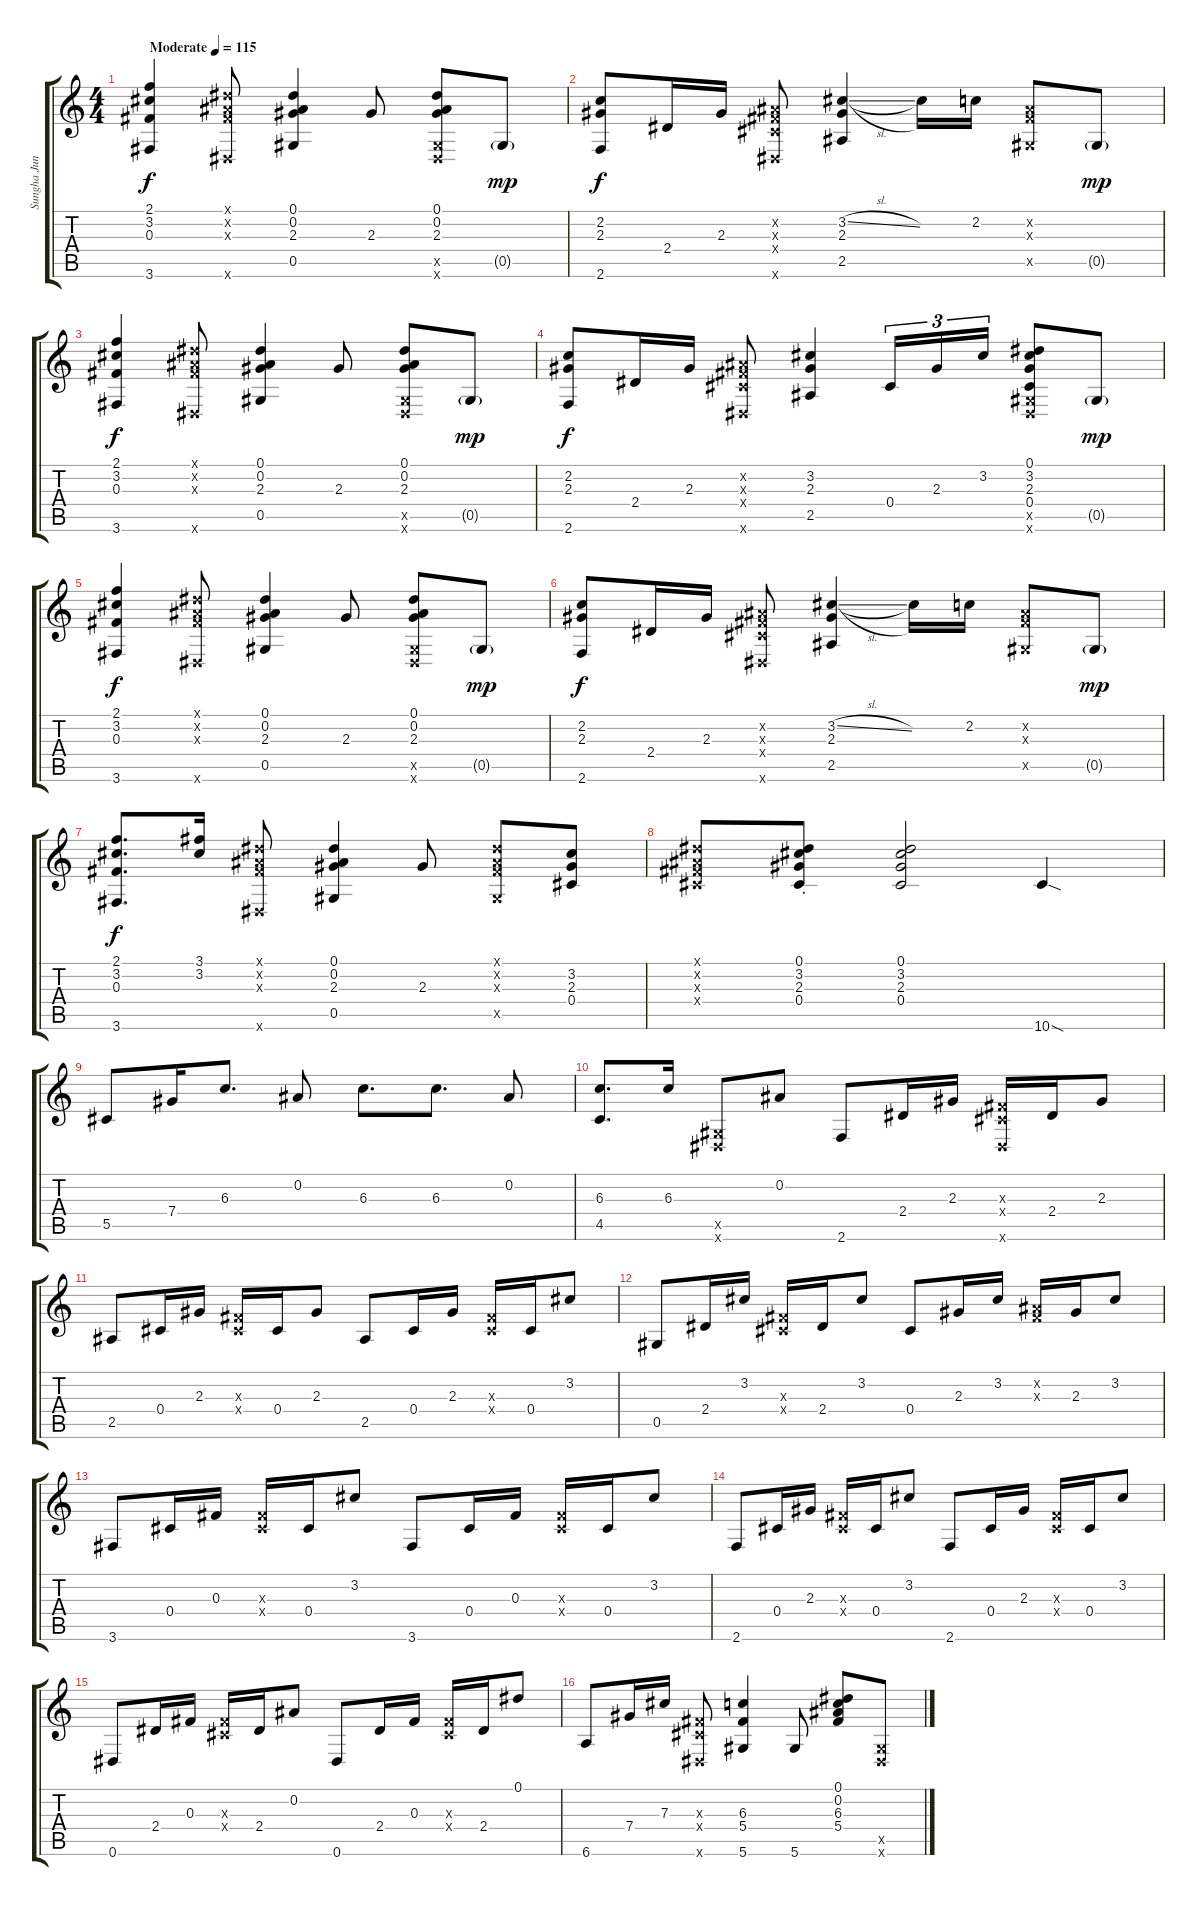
\track ("Sungha Jung" "Sungha Jun") {instrument acousticguitarsteel}
\staff {score tabs}
\tuning (Eb4 Bb3 Gb3 Db3 Ab2 Eb2) {hide}
\ts (4 4)
\tempo (115 "Moderate")
\clef g2
\ks c
(2.1 3.2 0.3 3.6).4{dy f instrument acousticguitarsteel} (0.1{x} 0.2{x} 0.3{x} 0.6{x}).8 (0.1 0.2 2.3 0.5).4 2.3.8 (0.1 0.2 2.3 0.5{x} 0.6{x}).8 0.5{g}.8{dy mp} |
(2.2 2.3 2.6).8{dy f} 2.4.16 2.3.16 (0.2{x} 0.3{x} 0.4{x} 0.6{x}).8 (3.2{sl} 2.3 2.5).4 3.2{t}.16 2.2.16 (0.2{x} 0.3{x} 0.5{x}).8 0.5{g}.8{dy mp} |
(2.1 3.2 0.3 3.6).4{dy f} (0.1{x} 0.2{x} 0.3{x} 0.6{x}).8 (0.1 0.2 2.3 0.5).4 2.3.8 (0.1 0.2 2.3 0.5{x} 0.6{x}).8 0.5{g}.8{dy mp} |
(2.2 2.3 2.6).8{dy f} 2.4.16 2.3.16 (0.2{x} 0.3{x} 0.4{x} 0.6{x}).8 (3.2 2.3 2.5).4 0.4.16{tu (3 2)} 2.3.16{tu (3 2)} 3.2.16{tu (3 2)} (0.1 3.2 2.3 0.4 0.5{x} 0.6{x}).8 0.5{g}.8{dy mp} |
(2.1 3.2 0.3 3.6).4{dy f} (0.1{x} 0.2{x} 0.3{x} 0.6{x}).8 (0.1 0.2 2.3 0.5).4 2.3.8 (0.1 0.2 2.3 0.5{x} 0.6{x}).8 0.5{g}.8{dy mp} |
(2.2 2.3 2.6).8{dy f} 2.4.16 2.3.16 (0.2{x} 0.3{x} 0.4{x} 0.6{x}).8 (3.2{sl} 2.3 2.5).4 3.2{t}.16 2.2.16 (0.2{x} 0.3{x} 0.5{x}).8 0.5{g}.8{dy mp} |
(2.1 3.2 0.3 3.6).8{d dy f} (3.1 3.2).16 (0.1{x} 0.2{x} 0.3{x} 0.6{x}).8 (0.1 0.2 2.3 0.5).4 2.3.8 (0.1{x} 0.2{x} 0.3{x} 0.5{x}).8 (3.2 2.3 0.4).8 |
(0.1{x} 0.2{x} 0.3{x} 0.4{x}).8 (0.1{st} 3.2{st} 2.3{st} 0.4{st}).8 (0.1 3.2 2.3 0.4).2 10.6{sod}.4 |
5.5.8 7.4.16 6.3.8{d} 0.2.8 6.3.8{d} 6.3.8{d} 0.2.8 |
(6.3 4.5).8{d} 6.3.16 (0.5{x} 0.6{x}).8 0.2.8 2.6.8 2.4.16 2.3.16 (0.3{x} 0.4{x} 0.6{x}).16 2.4.16 2.3.8 |
2.5.8 0.4.16 2.3.16 (0.3{x} 0.4{x}).16 0.4.16 2.3.8 2.5.8 0.4.16 2.3.16 (0.3{x} 0.4{x}).16 0.4.16 3.2.8 |
0.5.8 2.4.16 3.2.16 (0.3{x} 0.4{x}).16 2.4.16 3.2.8 0.4.8 2.3.16 3.2.16 (0.2{x} 0.3{x}).16 2.3.16 3.2.8 |
3.6.8 0.4.16 0.3.16 (0.3{x} 0.4{x}).16 0.4.16 3.2.8 3.6.8 0.4.16 0.3.16 (0.3{x} 0.4{x}).16 0.4.16 3.2.8 |
2.6.8 0.4.16 2.3.16 (0.3{x} 0.4{x}).16 0.4.16 3.2.8 2.6.8 0.4.16 2.3.16 (0.3{x} 0.4{x}).16 0.4.16 3.2.8 |
0.6.8 2.4.16 0.3.16 (0.3{x} 0.4{x}).16 2.4.16 0.2.8 0.6.8 2.4.16 0.3.16 (0.3{x} 0.4{x}).16 2.4.16 0.1.8 |
6.6.8 7.4.16 7.3.16 (0.3{x} 0.4{x} 0.6{x}).8 (6.3 5.4 5.6).4 5.6.8 (0.1 0.2 6.3 5.4).8 (0.5{x} 0.6{x}).8
